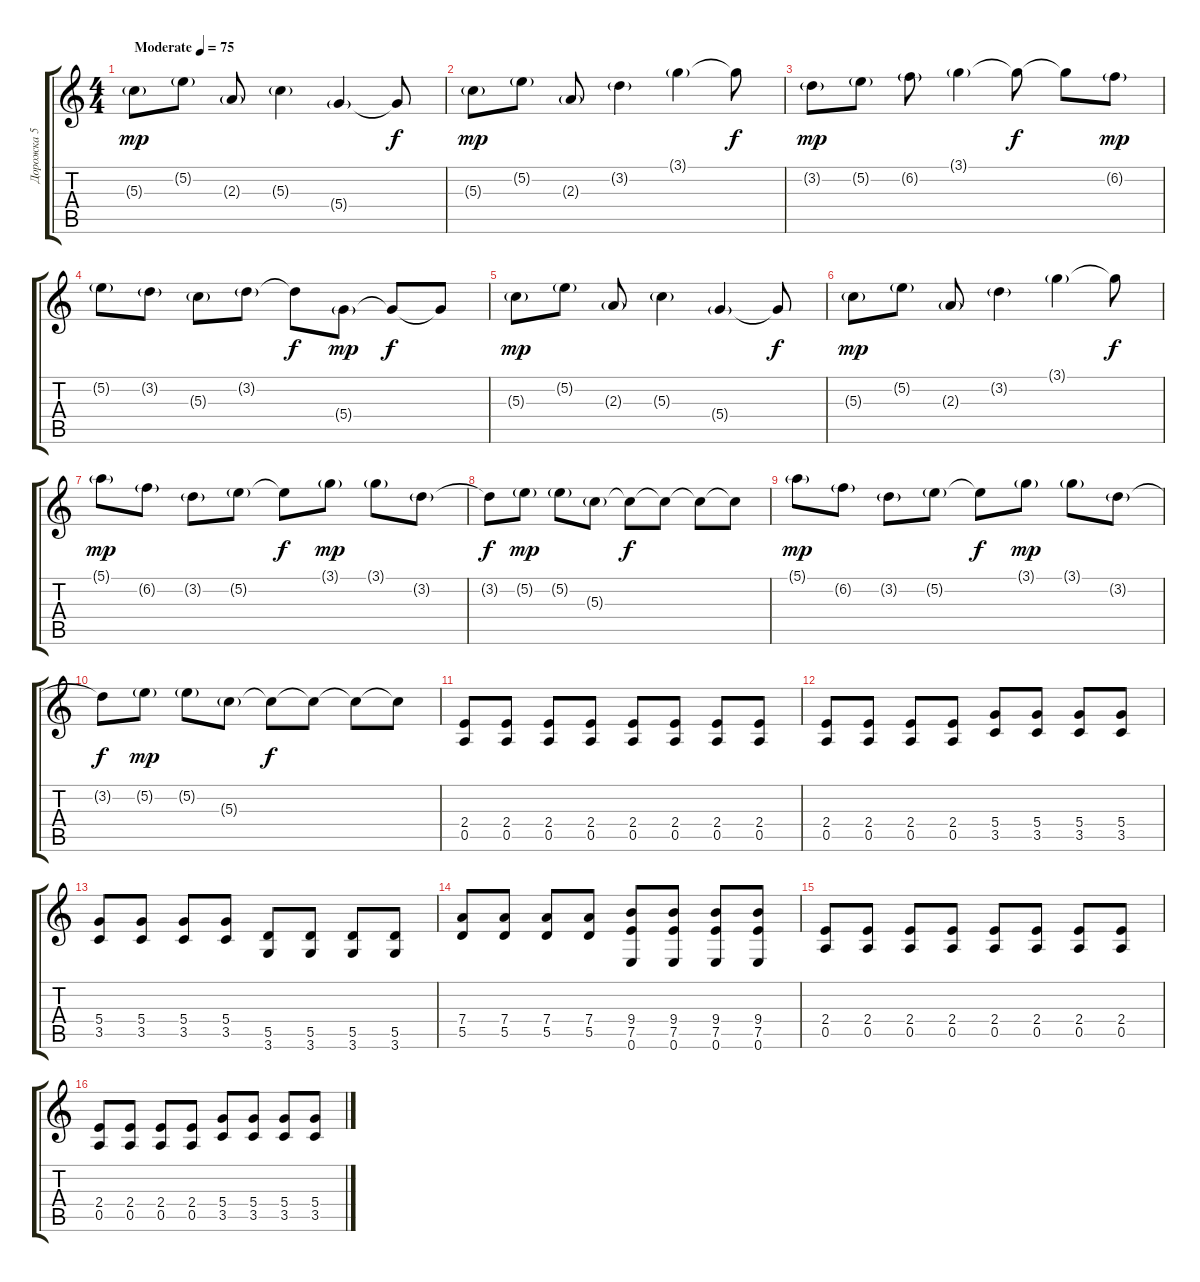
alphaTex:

\track ("Дорожка 5" "Дорожка 5") {instrument distortionguitar}
\staff {score tabs}
\tuning (E4 B3 G3 D3 A2 E2) {hide}
\ts (4 4)
\tempo (75 "Moderate")
\clef g2
\ks c
5.3{g}.8{dy mp instrument distortionguitar} 5.2{g}.8 2.3{g}.8 5.3{g}.4 5.4{g}.4 5.4{t}.8{dy f} |
5.3{g}.8{dy mp} 5.2{g}.8 2.3{g}.8 3.2{g}.4 3.1{g}.4 3.1{t}.8{dy f} |
3.2{g}.8{dy mp} 5.2{g}.8 6.2{g}.8 3.1{g}.4 3.1{t}.8{dy f} 3.1{t}.8 6.2{g}.8{dy mp} |
5.2{g}.8 3.2{g}.8 5.3{g}.8 3.2{g}.8 3.2{t}.8{dy f} 5.4{g}.8{dy mp} 5.4{t}.8{dy f} 5.4{t}.8 |
5.3{g}.8{dy mp} 5.2{g}.8 2.3{g}.8 5.3{g}.4 5.4{g}.4 5.4{t}.8{dy f} |
5.3{g}.8{dy mp} 5.2{g}.8 2.3{g}.8 3.2{g}.4 3.1{g}.4 3.1{t}.8{dy f} |
5.1{g}.8{dy mp} 6.2{g}.8 3.2{g}.8 5.2{g}.8 5.2{t}.8{dy f} 3.1{g}.8{dy mp} 3.1{g}.8 3.2{g}.8 |
3.2{t}.8{dy f} 5.2{g}.8{dy mp} 5.2{g}.8 5.3{g}.8 5.3{t}.8{dy f} 5.3{t}.8 5.3{t}.8 5.3{t}.8 |
5.1{g}.8{dy mp} 6.2{g}.8 3.2{g}.8 5.2{g}.8 5.2{t}.8{dy f} 3.1{g}.8{dy mp} 3.1{g}.8 3.2{g}.8 |
3.2{t}.8{dy f} 5.2{g}.8{dy mp} 5.2{g}.8 5.3{g}.8 5.3{t}.8{dy f} 5.3{t}.8 5.3{t}.8 5.3{t}.8 |
(2.4 0.5).8 (2.4 0.5).8 (2.4 0.5).8 (2.4 0.5).8 (2.4 0.5).8 (2.4 0.5).8 (2.4 0.5).8 (2.4 0.5).8 |
(2.4 0.5).8 (2.4 0.5).8 (2.4 0.5).8 (2.4 0.5).8 (5.4 3.5).8 (5.4 3.5).8 (5.4 3.5).8 (5.4 3.5).8 |
(5.4 3.5).8 (5.4 3.5).8 (5.4 3.5).8 (5.4 3.5).8 (5.5 3.6).8 (5.5 3.6).8 (5.5 3.6).8 (5.5 3.6).8 |
(7.4 5.5).8 (7.4 5.5).8 (7.4 5.5).8 (7.4 5.5).8 (9.4 7.5 0.6).8 (9.4 7.5 0.6).8 (9.4 7.5 0.6).8 (9.4 7.5 0.6).8 |
(2.4 0.5).8 (2.4 0.5).8 (2.4 0.5).8 (2.4 0.5).8 (2.4 0.5).8 (2.4 0.5).8 (2.4 0.5).8 (2.4 0.5).8 |
(2.4 0.5).8 (2.4 0.5).8 (2.4 0.5).8 (2.4 0.5).8 (5.4 3.5).8 (5.4 3.5).8 (5.4 3.5).8 (5.4 3.5).8
